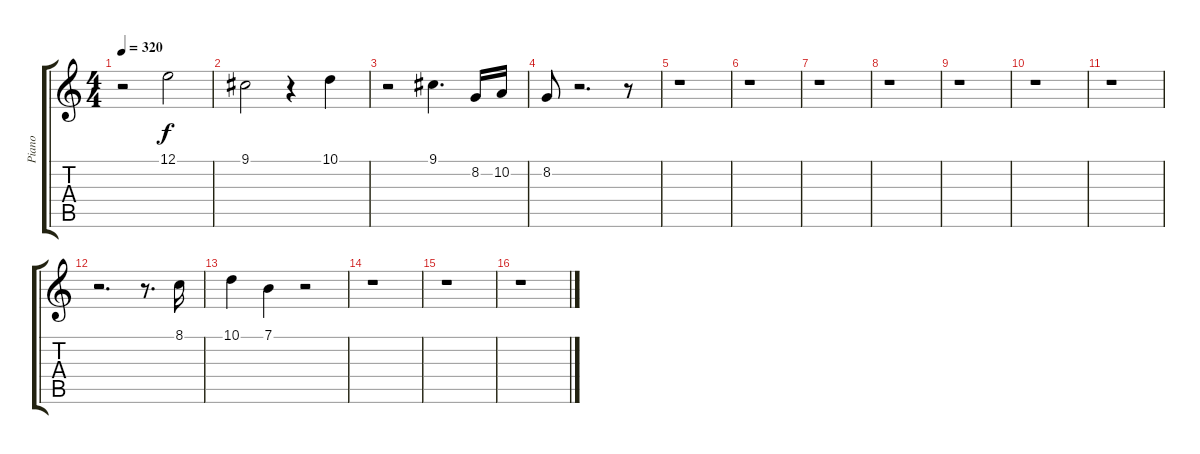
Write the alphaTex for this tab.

\track ("Piano" "Piano") {instrument brightacousticpiano}
\staff {score tabs}
\tuning (E4 B3 G3 D3 A2 E2) {hide}
\ts (4 4)
\tempo 320
\clef g2
\ks c
r.2{dy f} 12.1.2 |
9.1.2 r.4 10.1.4 |
r.2 9.1.4{d} 8.2.16 10.2.16 |
8.2.8 r.2{d} r.8 |
r.1 |
r.1 |
r.1 |
r.1 |
r.1 |
r.1 |
r.1 |
r.2{d} r.8{d} 8.1.16 |
10.1.4 7.1.4 r.2 |
r.1 |
r.1 |
r.1
